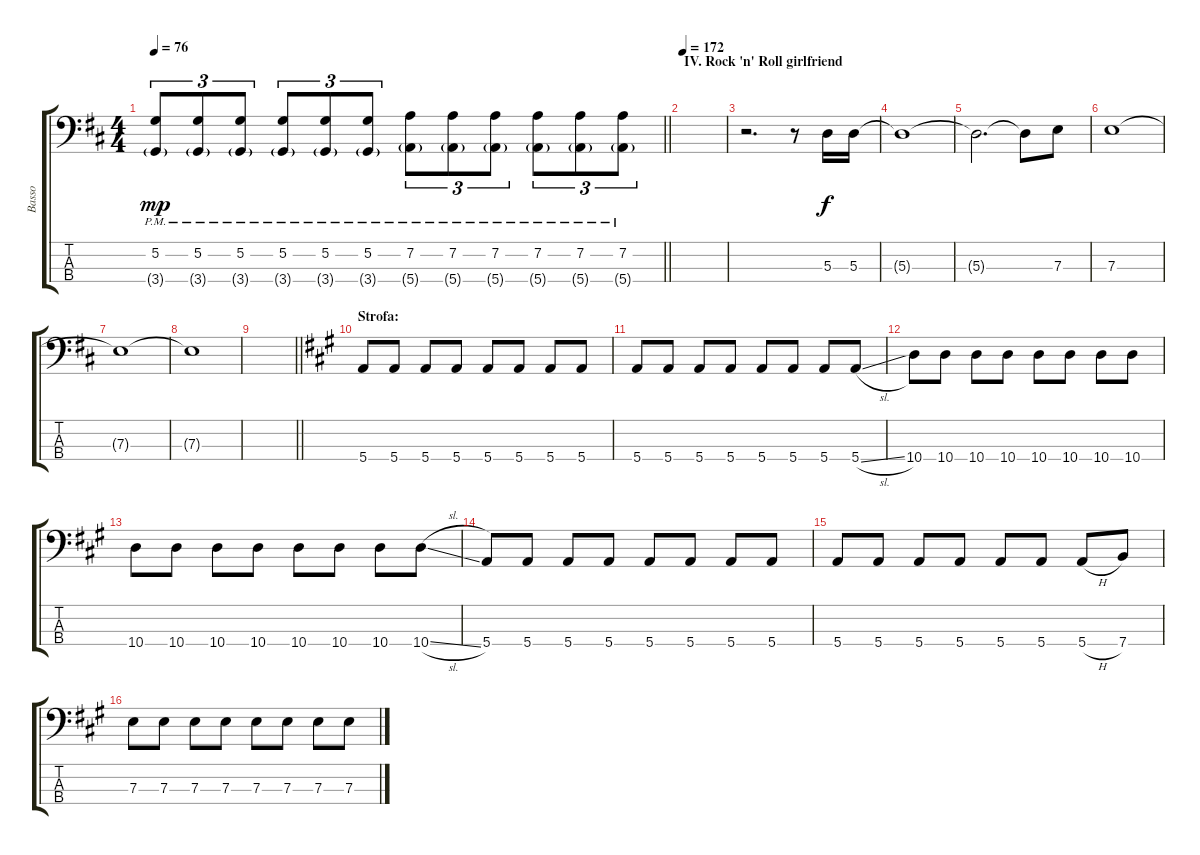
\track ("Basso" "Basso") {instrument electricbasspick}
\staff {score tabs}
\tuning (G2 D2 A1 E1) {hide}
\ts (4 4)
\tempo 76
\clef f4
\barLineRight lightlight
\ks d
(5.2{pm} 3.4{g}).8{tu (3 2) dy mp} (5.2{pm} 3.4{g}).8{tu (3 2)} (5.2{pm} 3.4{g}).8{tu (3 2)} (5.2{pm} 3.4{g}).8{tu (3 2)} (5.2{pm} 3.4{g}).8{tu (3 2)} (5.2{pm} 3.4{g}).8{tu (3 2)} (7.2{pm} 5.4{g}).8{tu (3 2)} (7.2{pm} 5.4{g}).8{tu (3 2)} (7.2{pm} 5.4{g}).8{tu (3 2)} (7.2{pm} 5.4{g}).8{tu (3 2)} (7.2{pm} 5.4{g}).8{tu (3 2)} (7.2{pm} 5.4{g}).8{tu (3 2)} |
\section ("" "IV. Rock 'n' Roll girlfriend")
\tempo 172
|
r.2{d} r.8 5.3.16{dy f} 5.3.16 |
5.3{t}.1 |
5.3{t}.2{d} 5.3{t}.8 7.3.8 |
7.3.1 |
7.3{t}.1 |
7.3{t}.1 |
\barLineRight lightlight
|
\section ("" "Strofa:")
\ks a
5.4.8 5.4.8 5.4.8 5.4.8 5.4.8 5.4.8 5.4.8 5.4.8 |
5.4.8 5.4.8 5.4.8 5.4.8 5.4.8 5.4.8 5.4.8 5.4{sl}.8 |
10.4.8 10.4.8 10.4.8 10.4.8 10.4.8 10.4.8 10.4.8 10.4.8 |
10.4.8 10.4.8 10.4.8 10.4.8 10.4.8 10.4.8 10.4.8 10.4{sl}.8 |
5.4.8 5.4.8 5.4.8 5.4.8 5.4.8 5.4.8 5.4.8 5.4.8 |
5.4.8 5.4.8 5.4.8 5.4.8 5.4.8 5.4.8 5.4{h}.8 7.4.8 |
7.3.8 7.3.8 7.3.8 7.3.8 7.3.8 7.3.8 7.3.8 7.3.8
